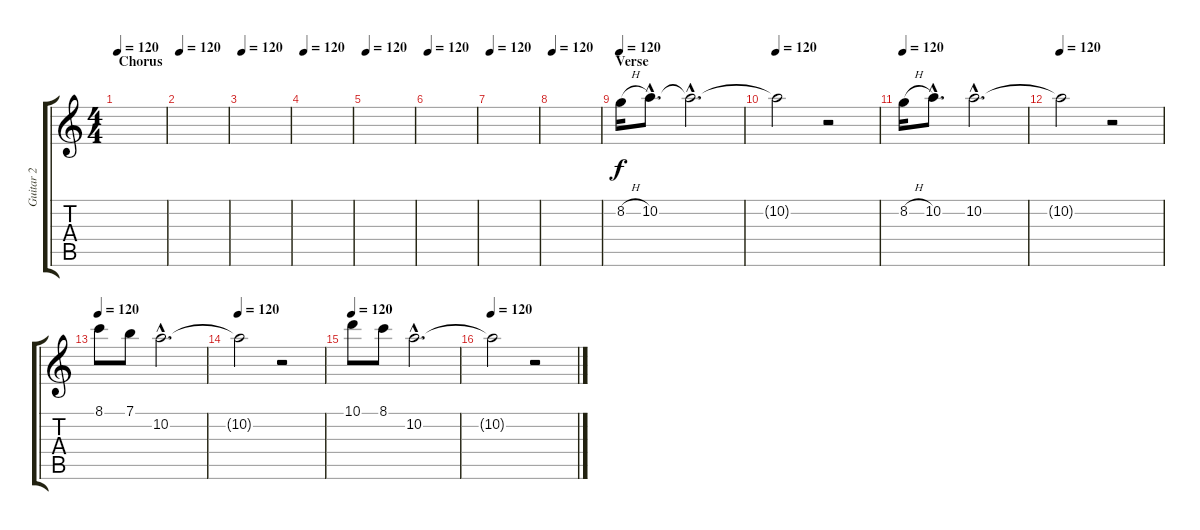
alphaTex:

\track ("Guitar 2" "Guitar 2") {instrument electricguitarclean}
\staff {score tabs}
\tuning (E4 B3 G3 D3 A2 E2) {hide}
\ts (4 4)
\section ("" "Chorus")
\tempo 120
\clef g2
\ks c
|
\tempo 120
|
\tempo 120
|
\tempo 120
|
\tempo 120
|
\tempo 120
|
\tempo 120
|
\tempo 120
|
\section ("" "Verse")
\tempo 120
8.2{h}.16 10.2{hac}.8{d} 10.2{hac t}.2{d} |
\tempo 120
10.2{t}.2 r.2 |
\tempo 120
8.2{h}.16 10.2{hac}.8{d} 10.2{hac}.2{d} |
\tempo 120
10.2{t}.2 r.2 |
\tempo 120
8.1.8 7.1.8 10.2{hac}.2{d} |
\tempo 120
10.2{t}.2 r.2 |
\tempo 120
10.1.8 8.1.8 10.2{hac}.2{d} |
\tempo 120
10.2{t}.2 r.2
